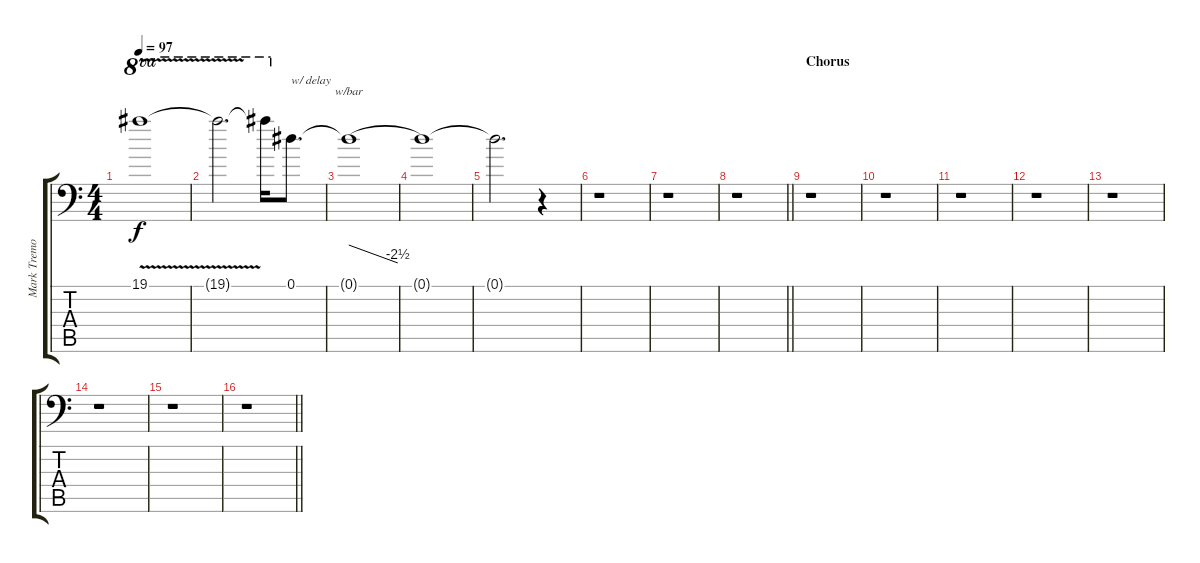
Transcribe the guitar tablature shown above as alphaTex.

\track ("Mark Tremonti" "Mark Tremo") {instrument distortionguitar}
\staff {score tabs}
\tuning (Eb4 Bb3 Gb3 Db3 Ab2 Bb1) {hide}
\ts (4 4)
\tempo 97
\clef f4
\ks c
19.1{v t}.1{ot 8va dy f volume 8} |
19.1{t}.2{d ot 8va} 19.1{t}.16{ot 8va} 0.1.8{d txt "w/ delay"} |
0.1{t}.1{tbe (dive default 0 0 60 -10)} |
0.1{t}.1 |
0.1{t}.2{d volume 4} r.4 |
r.1 |
r.1 |
\barLineRight lightlight
r.1 |
\section ("" "Chorus")
r.1 |
r.1 |
r.1 |
r.1 |
r.1 |
r.1 |
r.1 |
\barLineRight lightlight
r.1
